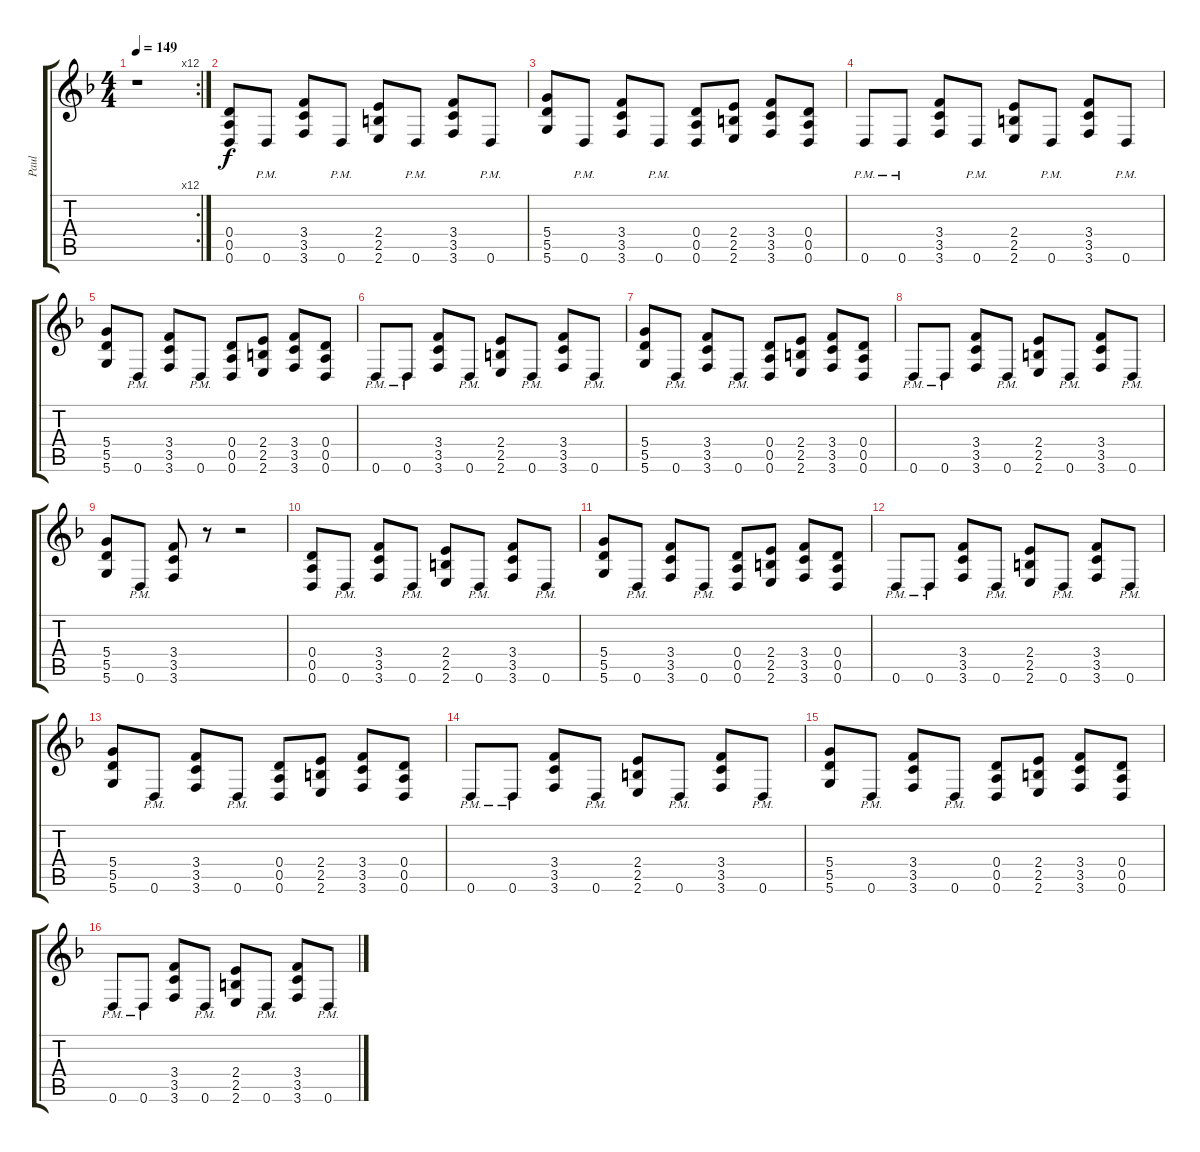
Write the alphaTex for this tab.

\track ("Paul" "Paul") {instrument distortionguitar}
\staff {score tabs}
\tuning (E4 B3 G3 D3 A2 D2) {hide}
\rc 12
\ts (4 4)
\tempo 149
\clef g2
\ks dminor
r.1{dy f instrument distortionguitar} |
(0.4 0.5 0.6).8{balance 8} 0.6{pm}.8 (3.4 3.5 3.6).8 0.6{pm}.8 (2.4 2.5 2.6).8 0.6{pm}.8 (3.4 3.5 3.6).8 0.6{pm}.8 |
(5.4 5.5 5.6).8 0.6{pm}.8 (3.4 3.5 3.6).8 0.6{pm}.8 (0.4 0.5 0.6).8 (2.4 2.5 2.6).8 (3.4 3.5 3.6).8 (0.4 0.5 0.6).8 |
0.6{pm}.8 0.6{pm}.8 (3.4 3.5 3.6).8 0.6{pm}.8 (2.4 2.5 2.6).8 0.6{pm}.8 (3.4 3.5 3.6).8 0.6{pm}.8 |
(5.4 5.5 5.6).8 0.6{pm}.8 (3.4 3.5 3.6).8 0.6{pm}.8 (0.4 0.5 0.6).8 (2.4 2.5 2.6).8 (3.4 3.5 3.6).8 (0.4 0.5 0.6).8 |
0.6{pm}.8 0.6{pm}.8 (3.4 3.5 3.6).8 0.6{pm}.8 (2.4 2.5 2.6).8 0.6{pm}.8 (3.4 3.5 3.6).8 0.6{pm}.8 |
(5.4 5.5 5.6).8 0.6{pm}.8 (3.4 3.5 3.6).8 0.6{pm}.8 (0.4 0.5 0.6).8 (2.4 2.5 2.6).8 (3.4 3.5 3.6).8 (0.4 0.5 0.6).8 |
0.6{pm}.8 0.6{pm}.8 (3.4 3.5 3.6).8 0.6{pm}.8 (2.4 2.5 2.6).8 0.6{pm}.8 (3.4 3.5 3.6).8 0.6{pm}.8 |
(5.4 5.5 5.6).8 0.6{pm}.8 (3.4 3.5 3.6).8 r.8 r.2 |
(0.4 0.5 0.6).8{volume 16 balance 16} 0.6{pm}.8 (3.4 3.5 3.6).8 0.6{pm}.8 (2.4 2.5 2.6).8 0.6{pm}.8 (3.4 3.5 3.6).8 0.6{pm}.8 |
(5.4 5.5 5.6).8 0.6{pm}.8 (3.4 3.5 3.6).8 0.6{pm}.8 (0.4 0.5 0.6).8 (2.4 2.5 2.6).8 (3.4 3.5 3.6).8 (0.4 0.5 0.6).8 |
0.6{pm}.8 0.6{pm}.8 (3.4 3.5 3.6).8 0.6{pm}.8 (2.4 2.5 2.6).8 0.6{pm}.8 (3.4 3.5 3.6).8 0.6{pm}.8 |
(5.4 5.5 5.6).8 0.6{pm}.8 (3.4 3.5 3.6).8 0.6{pm}.8 (0.4 0.5 0.6).8 (2.4 2.5 2.6).8 (3.4 3.5 3.6).8 (0.4 0.5 0.6).8 |
0.6{pm}.8 0.6{pm}.8 (3.4 3.5 3.6).8 0.6{pm}.8 (2.4 2.5 2.6).8 0.6{pm}.8 (3.4 3.5 3.6).8 0.6{pm}.8 |
(5.4 5.5 5.6).8 0.6{pm}.8 (3.4 3.5 3.6).8 0.6{pm}.8 (0.4 0.5 0.6).8 (2.4 2.5 2.6).8 (3.4 3.5 3.6).8 (0.4 0.5 0.6).8 |
0.6{pm}.8 0.6{pm}.8 (3.4 3.5 3.6).8 0.6{pm}.8 (2.4 2.5 2.6).8 0.6{pm}.8 (3.4 3.5 3.6).8 0.6{pm}.8
